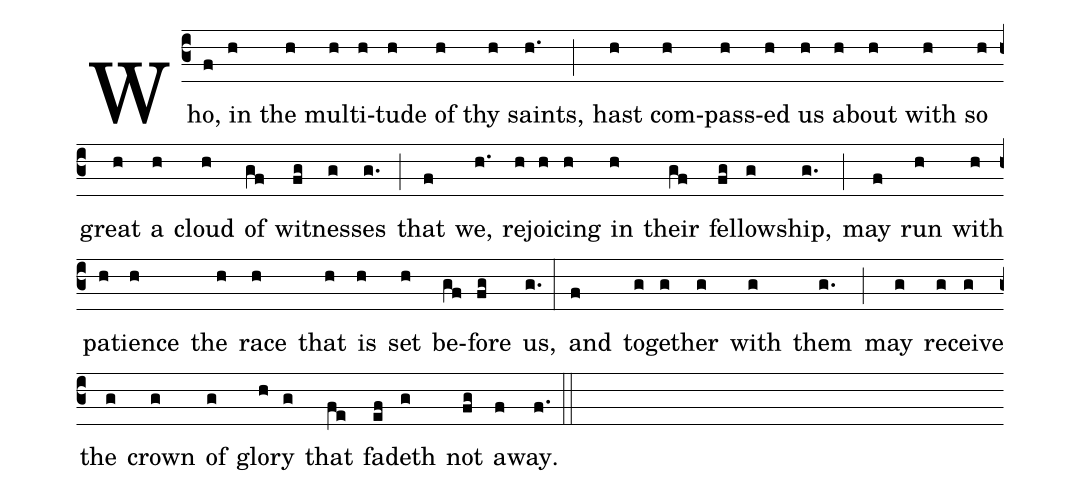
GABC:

%%
(c3)Who,(f) in(h) the(h) mul(h)ti(h)tude(h) of(h) thy(h) saints,(h.) (;) hast(h) com-(h)pass-(h)ed(h) us(h) a(h)bout(h) with(h) so(h) great(h) a(h) cloud(h) of(gf) wit(fg)ness(g)es(g.) (;) that(f) we,(h.) re(h)joic(h)ing(h) in(h) their(gf) fel(fg)low(g)ship,(g.) (;) may(f) run(h) with(h) pa(h)tience(h) the(h) race(h) that(h) is(h) set(h) be(gf)fore(fg) us,(g.) (:) and(f) to(g)geth(g)er(g) with(g) them(g.) (;) may(g) re(g)ceive(g) the(g) crown(g) of(g) glo(h)ry(g) that(fe) fad(ef)eth(g) not(fg) a(f)way.(f.) (::)
